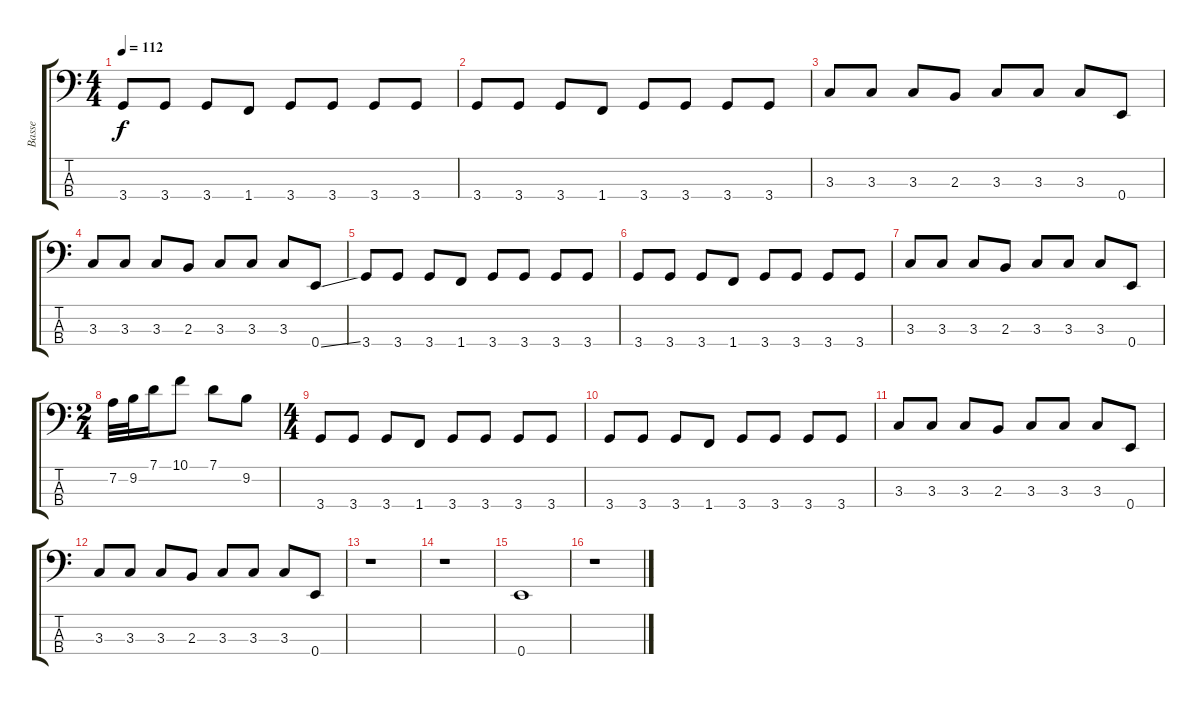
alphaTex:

\track ("Basse" "Basse") {instrument electricbassfinger}
\staff {score tabs}
\tuning (G2 D2 A1 E1) {hide}
\ts (4 4)
\tempo 112
\clef f4
\ks c
3.4.8{dy f} 3.4.8 3.4.8 1.4.8 3.4.8 3.4.8 3.4.8 3.4.8 |
3.4.8 3.4.8 3.4.8 1.4.8 3.4.8 3.4.8 3.4.8 3.4.8 |
3.3.8 3.3.8 3.3.8 2.3.8 3.3.8 3.3.8 3.3.8 0.4.8 |
3.3.8 3.3.8 3.3.8 2.3.8 3.3.8 3.3.8 3.3.8 0.4{ss}.8 |
3.4.8 3.4.8 3.4.8 1.4.8 3.4.8 3.4.8 3.4.8 3.4.8 |
3.4.8 3.4.8 3.4.8 1.4.8 3.4.8 3.4.8 3.4.8 3.4.8 |
3.3.8 3.3.8 3.3.8 2.3.8 3.3.8 3.3.8 3.3.8 0.4.8 |
\ts (2 4)
7.2.32 9.2.32 7.1.16 10.1.8 7.1.8 9.2.8 |
\ts (4 4)
3.4.8 3.4.8 3.4.8 1.4.8 3.4.8 3.4.8 3.4.8 3.4.8 |
3.4.8 3.4.8 3.4.8 1.4.8 3.4.8 3.4.8 3.4.8 3.4.8 |
3.3.8 3.3.8 3.3.8 2.3.8 3.3.8 3.3.8 3.3.8 0.4.8 |
3.3.8 3.3.8 3.3.8 2.3.8 3.3.8 3.3.8 3.3.8 0.4.8 |
r.1 |
r.1 |
0.4.1 |
r.1
